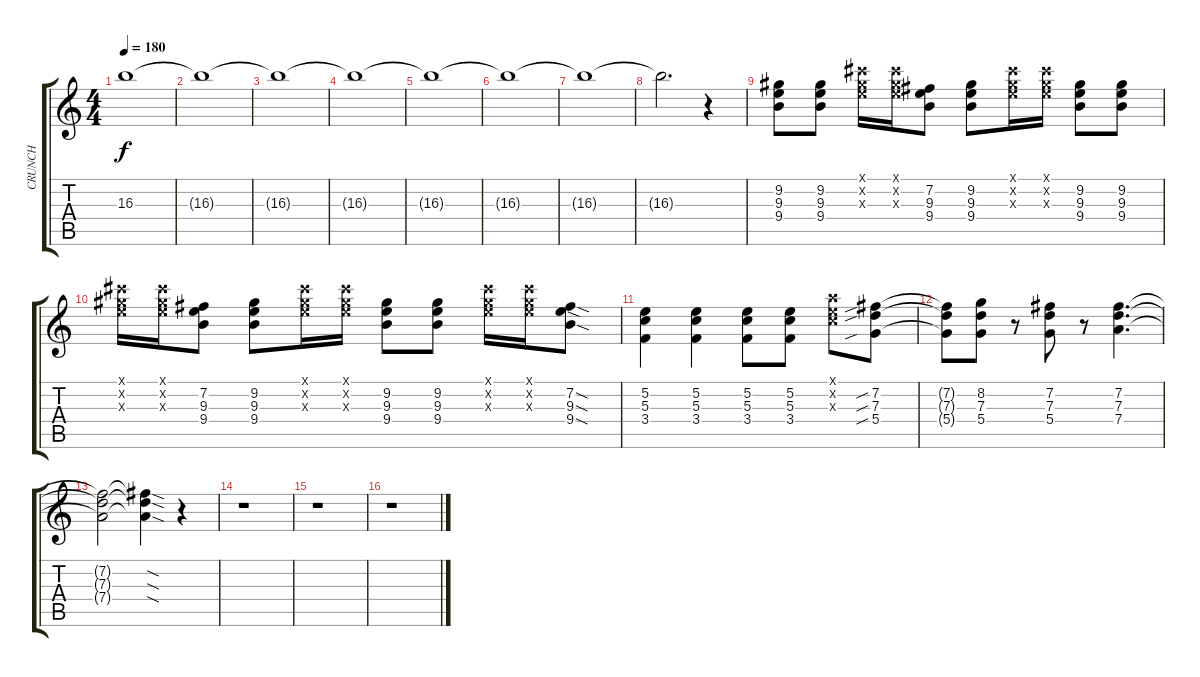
\track ("CRUNCH" "CRUNCH") {instrument overdrivenguitar}
\staff {score tabs}
\tuning (E4 B3 G3 D3 A2 E2) {hide}
\ts (4 4)
\tempo 180
\clef g2
\ks c
16.3.1{dy f instrument overdrivenguitar} |
16.3{t}.1 |
16.3{t}.1 |
16.3{t}.1 |
16.3{t}.1 |
16.3{t}.1 |
16.3{t}.1 |
16.3{t}.2{d} r.4 |
(9.2 9.3 9.4).8 (9.2 9.3 9.4).8 (9.1{x} 9.2{x} 9.3{x}).16 (9.1{x} 9.2{x} 9.3{x}).16 (7.2 9.3 9.4).8 (9.2 9.3 9.4).8 (9.1{x} 9.2{x} 9.3{x}).16 (9.1{x} 9.2{x} 9.3{x}).16 (9.2 9.3 9.4).8 (9.2 9.3 9.4).8 |
(9.1{x} 9.2{x} 9.3{x}).16 (9.1{x} 9.2{x} 9.3{x}).16 (7.2 9.3 9.4).8 (9.2 9.3 9.4).8 (9.1{x} 9.2{x} 9.3{x}).16 (9.1{x} 9.2{x} 9.3{x}).16 (9.2 9.3 9.4).8 (9.2 9.3 9.4).8 (9.1{x} 9.2{x} 9.3{x}).16 (9.1{x} 9.2{x} 9.3{x}).16 (7.2{sod} 9.3{sod} 9.4{sod}).8 |
(5.2 5.3 3.4).4 (5.2 5.3 3.4).4 (5.2 5.3 3.4).8 (5.2 5.3 3.4).8 (5.1{x} 5.2{x} 5.3{x}).8 (7.2{sib} 7.3{sib} 5.4{sib}).8 |
(7.2{t} 7.3{t} 5.4{t}).8 (8.2 7.3 5.4).8 r.8 (7.2 7.3 5.4).8 r.8 (7.2 7.3 7.4).4{d} |
(7.2{t} 7.3{t} 7.4{t}).2 (7.2{sod t} 7.3{sod t} 7.4{sod t}).4 r.4 |
r.1 |
r.1 |
r.1
